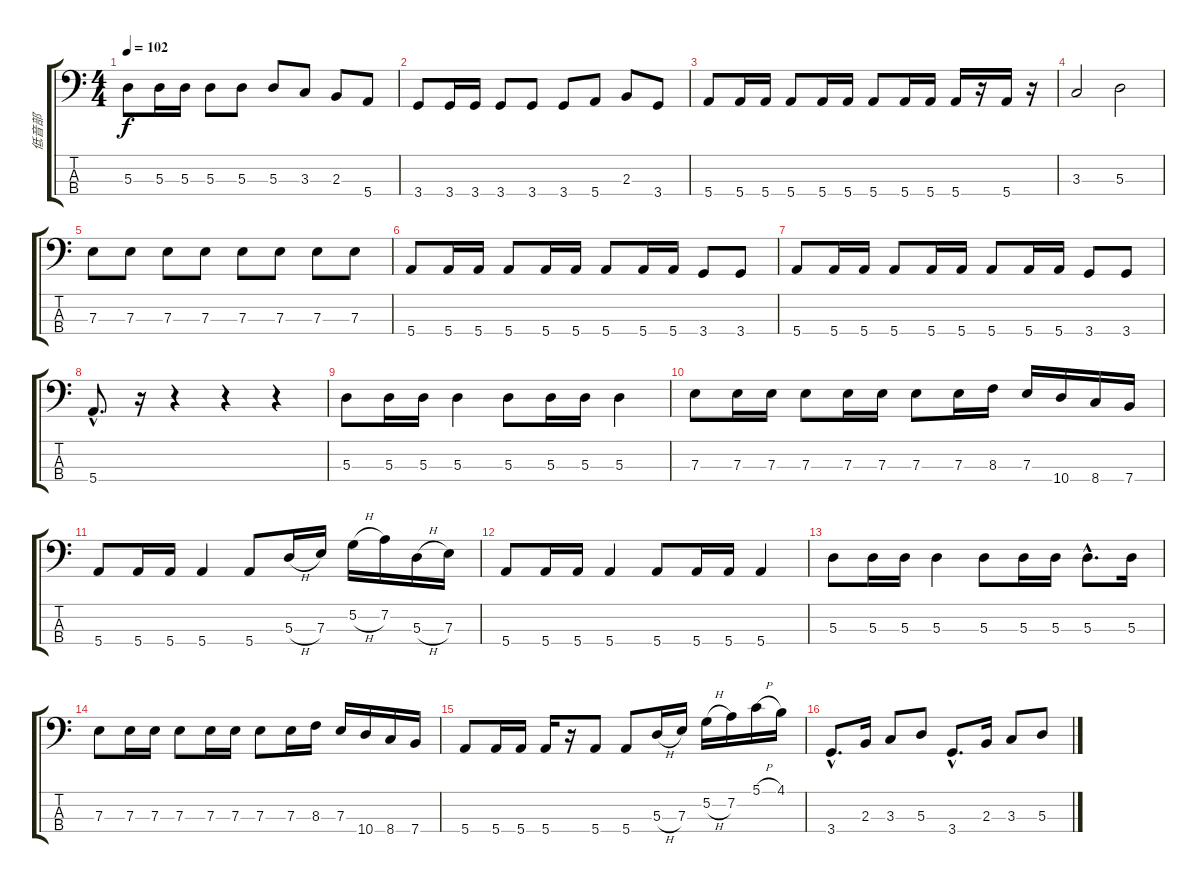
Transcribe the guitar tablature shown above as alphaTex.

\track ("低音部" "低音部") {instrument electricbassfinger}
\staff {score tabs}
\tuning (G2 D2 A1 E1) {hide}
\ts (4 4)
\tempo 102
\clef f4
\ks c
5.3.8{dy f} 5.3.16 5.3.16 5.3.8 5.3.8 5.3.8 3.3.8 2.3.8 5.4.8 |
3.4.8 3.4.16 3.4.16 3.4.8 3.4.8 3.4.8 5.4.8 2.3.8 3.4.8 |
5.4.8 5.4.16 5.4.16 5.4.8 5.4.16 5.4.16 5.4.8 5.4.16 5.4.16 5.4.16 r.16 5.4.16 r.16 |
3.3.2 5.3.2 |
7.3.8 7.3.8 7.3.8 7.3.8 7.3.8 7.3.8 7.3.8 7.3.8 |
5.4.8 5.4.16 5.4.16 5.4.8 5.4.16 5.4.16 5.4.8 5.4.16 5.4.16 3.4.8 3.4.8 |
5.4.8 5.4.16 5.4.16 5.4.8 5.4.16 5.4.16 5.4.8 5.4.16 5.4.16 3.4.8 3.4.8 |
5.4{hac}.8{d} r.16 r.4 r.4 r.4 |
5.3.8 5.3.16 5.3.16 5.3.4 5.3.8 5.3.16 5.3.16 5.3.4 |
7.3.8 7.3.16 7.3.16 7.3.8 7.3.16 7.3.16 7.3.8 7.3.16 8.3.16 7.3.16 10.4.16 8.4.16 7.4.16 |
5.4.8 5.4.16 5.4.16 5.4.4 5.4.8 5.3{h}.16 7.3.16 5.2{h}.16 7.2.16 5.3{h}.16 7.3.16 |
5.4.8 5.4.16 5.4.16 5.4.4 5.4.8 5.4.16 5.4.16 5.4.4 |
5.3.8 5.3.16 5.3.16 5.3.4 5.3.8 5.3.16 5.3.16 5.3{hac}.8{d} 5.3.16 |
7.3.8 7.3.16 7.3.16 7.3.8 7.3.16 7.3.16 7.3.8 7.3.16 8.3.16 7.3.16 10.4.16 8.4.16 7.4.16 |
5.4.8 5.4.16 5.4.16 5.4.16 r.16 5.4.8 5.4.8 5.3{h}.16 7.3.16 5.2{h}.16 7.2.16 5.1{h}.16 4.1.16 |
3.4{hac}.8{d} 2.3.16 3.3.8 5.3.8 3.4{hac}.8{d} 2.3.16 3.3.8 5.3.8
